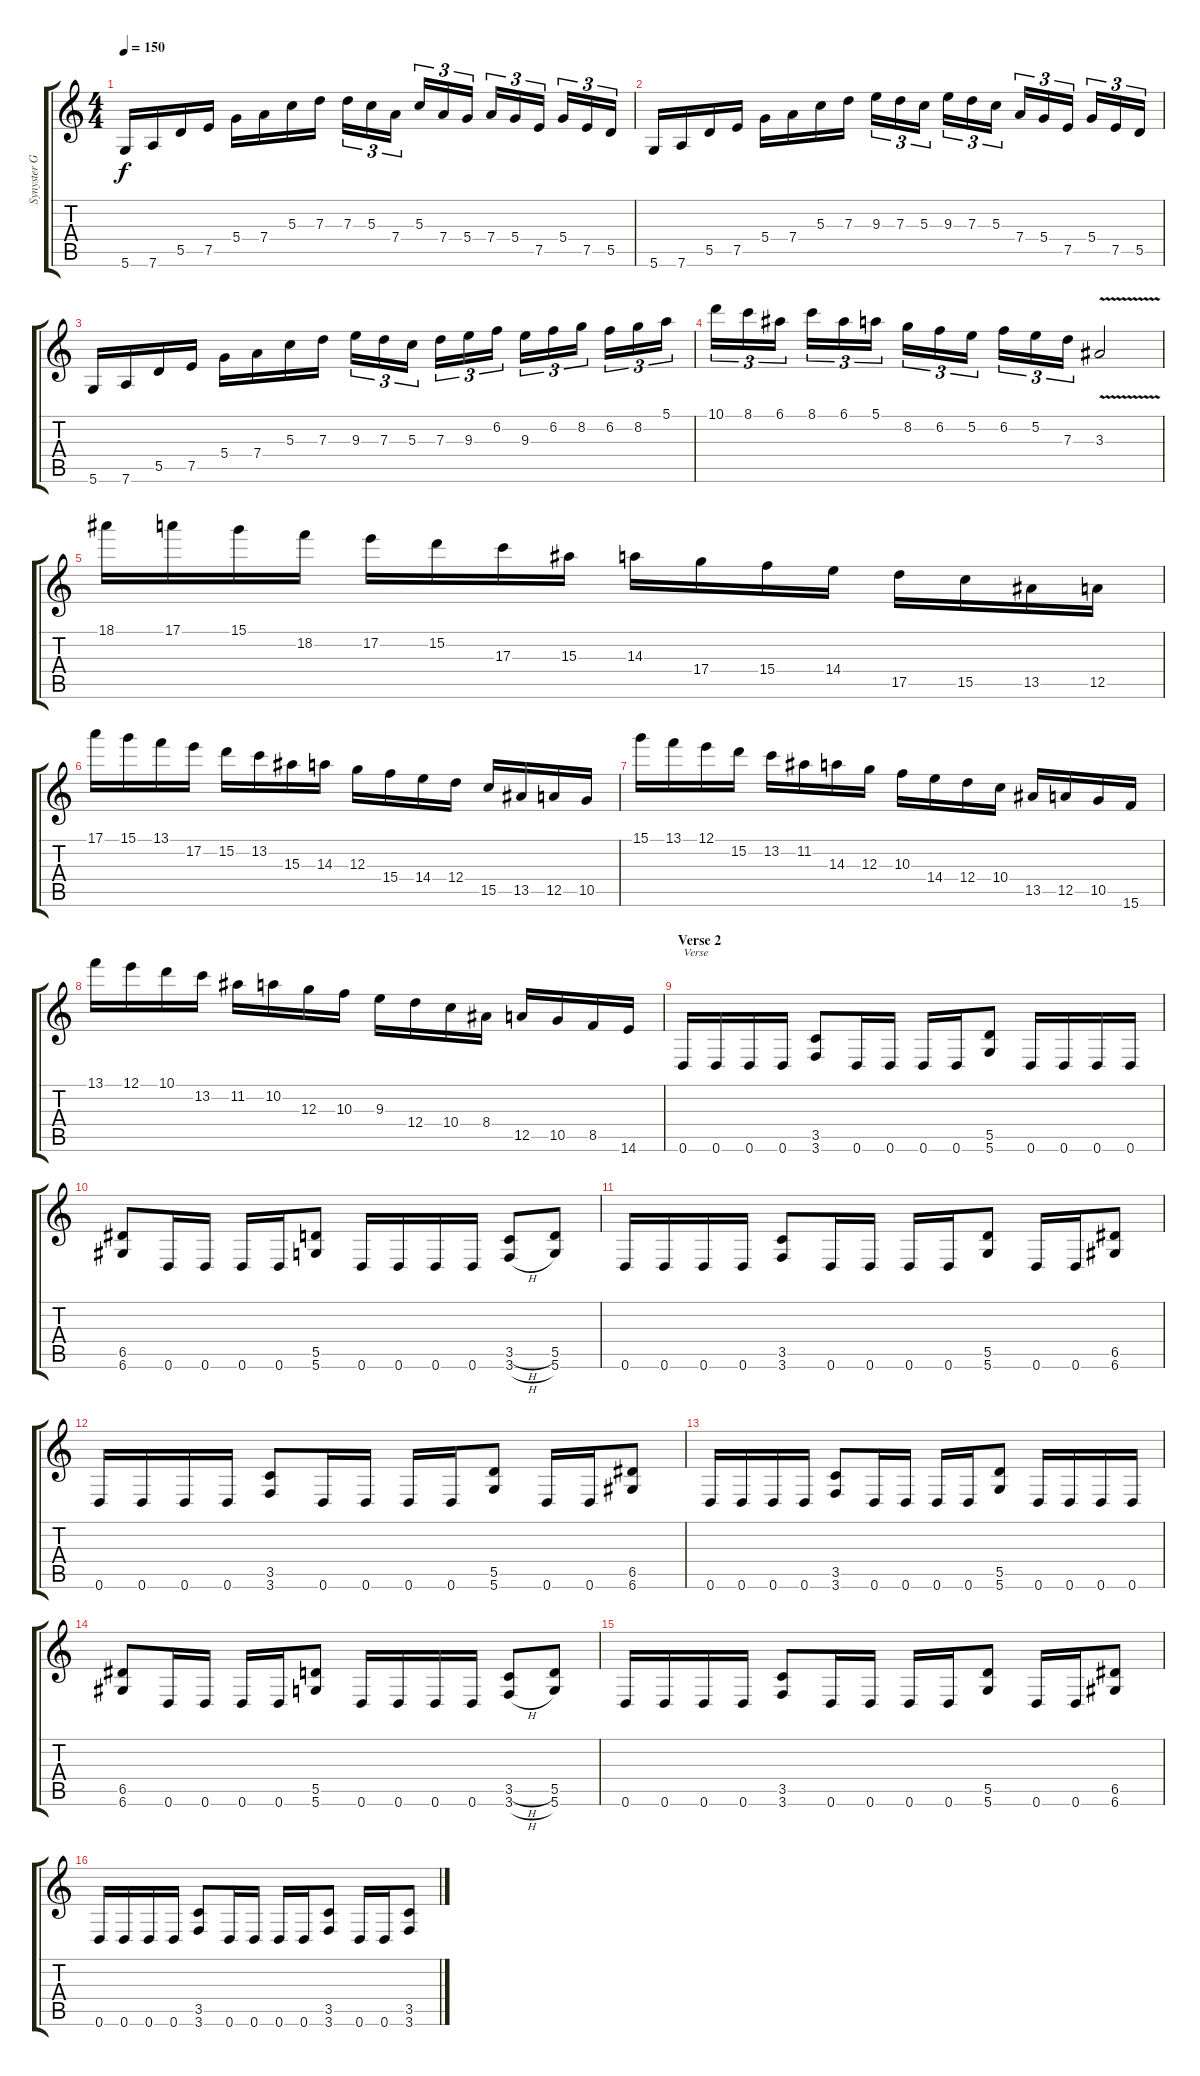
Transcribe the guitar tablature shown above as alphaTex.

\track ("Synyster Gates" "Synyster G") {instrument distortionguitar}
\staff {score tabs}
\tuning (E4 B3 G3 D3 A2 D2) {hide}
\ts (4 4)
\tempo 150
\clef g2
\ks c
5.6.16{dy f} 7.6.16 5.5.16 7.5.16 5.4.16 7.4.16 5.3.16 7.3.16 7.3.16{tu (3 2)} 5.3.16{tu (3 2)} 7.4.16{tu (3 2)} 5.3.16{tu (3 2)} 7.4.16{tu (3 2)} 5.4.16{tu (3 2)} 7.4.16{tu (3 2)} 5.4.16{tu (3 2)} 7.5.16{tu (3 2)} 5.4.16{tu (3 2)} 7.5.16{tu (3 2)} 5.5.16{tu (3 2)} |
5.6.16 7.6.16 5.5.16 7.5.16 5.4.16 7.4.16 5.3.16 7.3.16 9.3.16{tu (3 2)} 7.3.16{tu (3 2)} 5.3.16{tu (3 2)} 9.3.16{tu (3 2)} 7.3.16{tu (3 2)} 5.3.16{tu (3 2)} 7.4.16{tu (3 2)} 5.4.16{tu (3 2)} 7.5.16{tu (3 2)} 5.4.16{tu (3 2)} 7.5.16{tu (3 2)} 5.5.16{tu (3 2)} |
5.6.16 7.6.16 5.5.16 7.5.16 5.4.16 7.4.16 5.3.16 7.3.16 9.3.16{tu (3 2)} 7.3.16{tu (3 2)} 5.3.16{tu (3 2)} 7.3.16{tu (3 2)} 9.3.16{tu (3 2)} 6.2.16{tu (3 2)} 9.3.16{tu (3 2)} 6.2.16{tu (3 2)} 8.2.16{tu (3 2)} 6.2.16{tu (3 2)} 8.2.16{tu (3 2)} 5.1.16{tu (3 2)} |
10.1.16{tu (3 2)} 8.1.16{tu (3 2)} 6.1.16{tu (3 2)} 8.1.16{tu (3 2)} 6.1.16{tu (3 2)} 5.1.16{tu (3 2)} 8.2.16{tu (3 2)} 6.2.16{tu (3 2)} 5.2.16{tu (3 2)} 6.2.16{tu (3 2)} 5.2.16{tu (3 2)} 7.3.16{tu (3 2)} 3.3{v}.2 |
18.1.16 17.1.16 15.1.16 18.2.16 17.2.16 15.2.16 17.3.16 15.3.16 14.3.16 17.4.16 15.4.16 14.4.16 17.5.16 15.5.16 13.5.16 12.5.16 |
17.1.16 15.1.16 13.1.16 17.2.16 15.2.16 13.2.16 15.3.16 14.3.16 12.3.16 15.4.16 14.4.16 12.4.16 15.5.16 13.5.16 12.5.16 10.5.16 |
15.1.16 13.1.16 12.1.16 15.2.16 13.2.16 11.2.16 14.3.16 12.3.16 10.3.16 14.4.16 12.4.16 10.4.16 13.5.16 12.5.16 10.5.16 15.6.16 |
13.1.16 12.1.16 10.1.16 13.2.16 11.2.16 10.2.16 12.3.16 10.3.16 9.3.16 12.4.16 10.4.16 8.4.16 12.5.16 10.5.16 8.5.16 14.6.16 |
\section ("" "Verse 2")
0.6.16{txt "Verse"} 0.6.16 0.6.16 0.6.16 (3.5 3.6).8 0.6.16 0.6.16 0.6.16 0.6.16 (5.5 5.6).8 0.6.16 0.6.16 0.6.16 0.6.16 |
(6.5 6.6).8 0.6.16 0.6.16 0.6.16 0.6.16 (5.5 5.6).8 0.6.16 0.6.16 0.6.16 0.6.16 (3.5{h} 3.6{h}).8 (5.5 5.6).8 |
0.6.16 0.6.16 0.6.16 0.6.16 (3.5 3.6).8 0.6.16 0.6.16 0.6.16 0.6.16 (5.5 5.6).8 0.6.16 0.6.16 (6.5 6.6).8 |
0.6.16 0.6.16 0.6.16 0.6.16 (3.5 3.6).8 0.6.16 0.6.16 0.6.16 0.6.16 (5.5 5.6).8 0.6.16 0.6.16 (6.5 6.6).8 |
0.6.16 0.6.16 0.6.16 0.6.16 (3.5 3.6).8 0.6.16 0.6.16 0.6.16 0.6.16 (5.5 5.6).8 0.6.16 0.6.16 0.6.16 0.6.16 |
(6.5 6.6).8 0.6.16 0.6.16 0.6.16 0.6.16 (5.5 5.6).8 0.6.16 0.6.16 0.6.16 0.6.16 (3.5{h} 3.6{h}).8 (5.5 5.6).8 |
0.6.16 0.6.16 0.6.16 0.6.16 (3.5 3.6).8 0.6.16 0.6.16 0.6.16 0.6.16 (5.5 5.6).8 0.6.16 0.6.16 (6.5 6.6).8 |
0.6.16 0.6.16 0.6.16 0.6.16 (3.5 3.6).8 0.6.16 0.6.16 0.6.16 0.6.16 (3.5 3.6).8 0.6.16 0.6.16 (3.5 3.6).8
